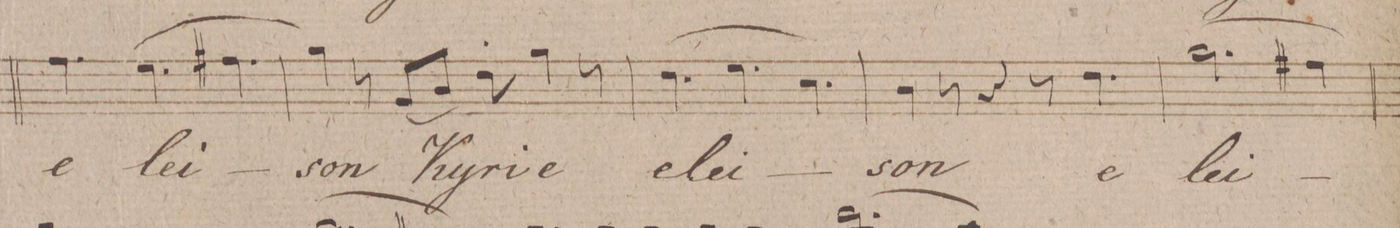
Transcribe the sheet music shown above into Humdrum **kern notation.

**kern	**dynam	**text
*I"Soprano.	*	*
*clefC1	*	*
*k[f#]	*	*
*M9/8	*	*
4.dd\	.	e-
(4.cc\	.	-lei-
4.dd#X\	.	.
=9	=9	=9
4ee\)	.	-son
8r	.	.
(8e/L	.	Ky-
8g/J)	.	.
8b\	.	-ri-
4ee\	.	-e
8r	.	.
=10	=10	=10
(4.b\	.	e-
4.cc\	.	-lei-
4.a\)	.	.
=11	=11	=11
4g\	.	-son
8r	.	.
4r	.	.
8r	.	.
4.b\	.	e-
=12	=12	=12
*2\right	*	*
(2.ee\	.	-lei-
4.dd#X\)	.	.
=13	=13	=13
*-	*-	*-
